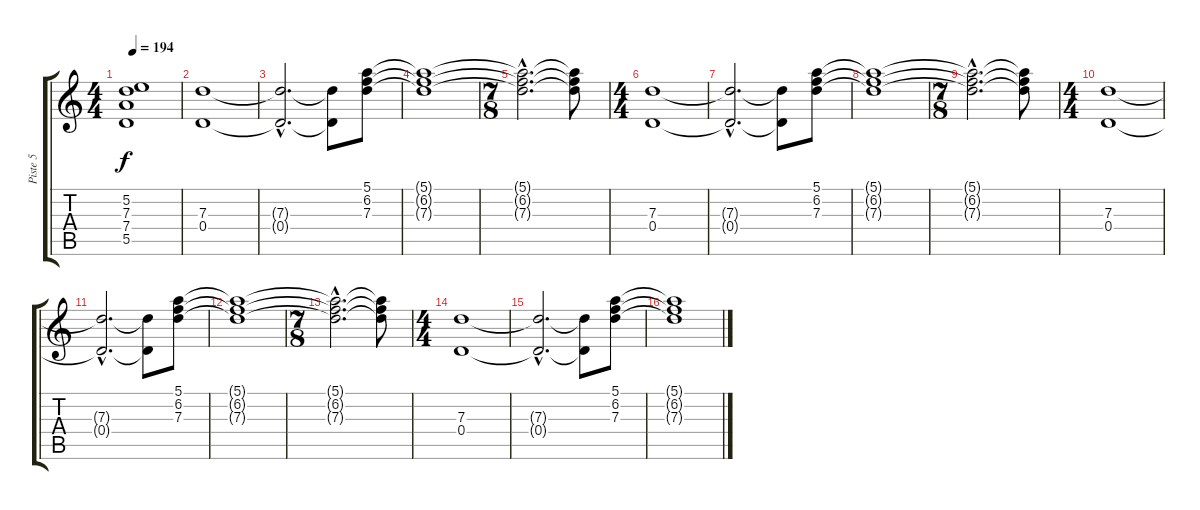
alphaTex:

\track ("Piste 5" "Piste 5") {instrument electricguitarclean}
\staff {score tabs}
\tuning (E4 B3 G3 D3 A2 E2) {hide}
\ts (4 4)
\tempo 194
\clef g2
\ks c
(5.2{t} 7.3{t} 7.4{t} 5.5{t}).1{dy f} |
(7.3 0.4).1 |
(7.3{hac t} 0.4{hac t}).2{d} (7.3{t} 0.4{t}).8 (5.1 6.2 7.3).8 |
(5.1{t} 6.2{t} 7.3{t}).1 |
\ts (7 8)
(5.1{hac t} 6.2{hac t} 7.3{hac t}).2{d} (5.1{t} 6.2{t} 7.3{t}).8 |
\ts (4 4)
(7.3 0.4).1 |
(7.3{hac t} 0.4{hac t}).2{d} (7.3{t} 0.4{t}).8 (5.1 6.2 7.3).8 |
(5.1{t} 6.2{t} 7.3{t}).1 |
\ts (7 8)
(5.1{hac t} 6.2{hac t} 7.3{hac t}).2{d} (5.1{t} 6.2{t} 7.3{t}).8 |
\ts (4 4)
(7.3 0.4).1 |
(7.3{hac t} 0.4{hac t}).2{d} (7.3{t} 0.4{t}).8 (5.1 6.2 7.3).8 |
(5.1{t} 6.2{t} 7.3{t}).1 |
\ts (7 8)
(5.1{hac t} 6.2{hac t} 7.3{hac t}).2{d} (5.1{t} 6.2{t} 7.3{t}).8 |
\ts (4 4)
(7.3 0.4).1 |
(7.3{hac t} 0.4{hac t}).2{d} (7.3{t} 0.4{t}).8 (5.1 6.2 7.3).8 |
(5.1{t} 6.2{t} 7.3{t}).1
